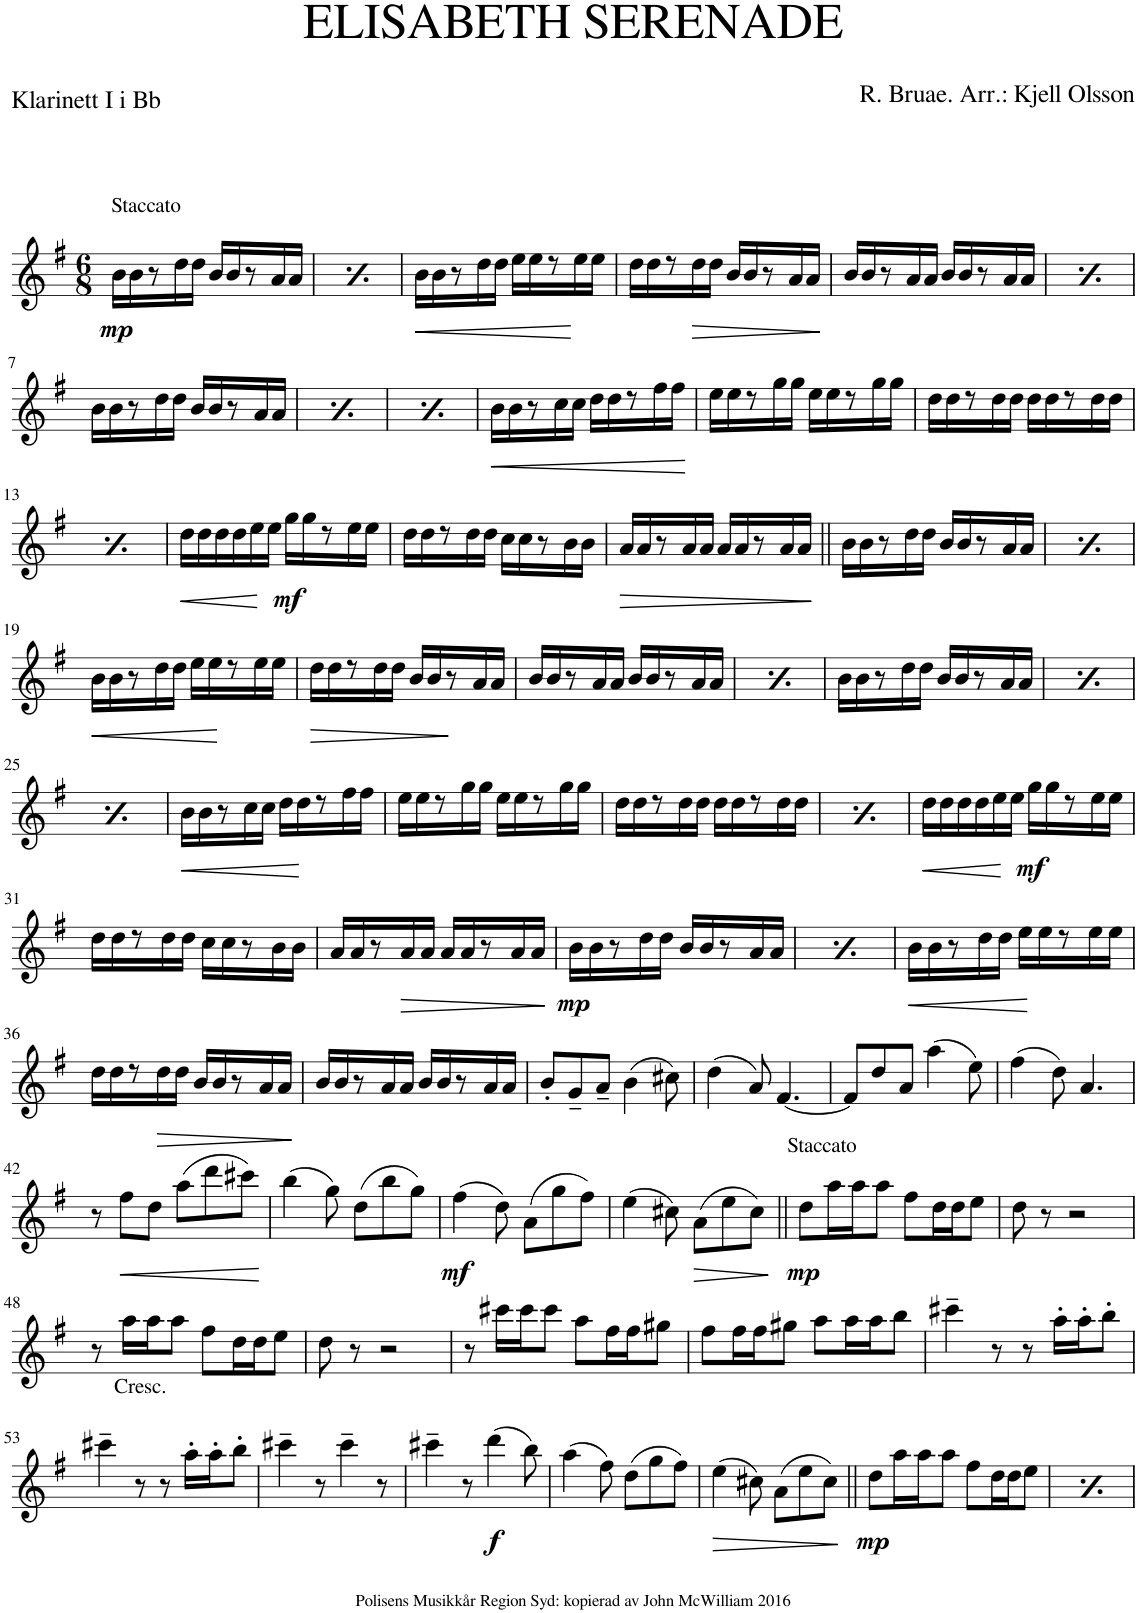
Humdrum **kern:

**kern	**dynam
*part1	*part1
*staff1	*staff1
*I"Piano	*
*I'Pno.	*
*clefG2	*
*k[f#]	*
*M6/8	*
=1	=1
!LO:TX:a:t=Staccato	!
!	!LO:DY:b
16b\LL	mp
16b\J	.
8r	.
16dd\L	.
16dd\JJ	.
16b/LL	.
16b/J	.
8r	.
16a/L	.
16a/JJ	.
=2	=2
!LO:TX:a:t=Staccato	!
!	!LO:DY:b
16b\LL	mp
16b\J	.
8r	.
16dd\L	.
16dd\JJ	.
16b/LL	.
16b/J	.
8r	.
16a/L	.
16a/JJ	.
=3	=3
!	!LO:HP:b
16b\LL	<
16b\J	.
8r	.
16dd\L	.
16dd\JJ	.
16ee\LL	.
16ee\J	.
8r	.
16ee\L	.
16ee\JJ	.
.	[
=4	=4
16dd\LL	.
16dd\J	.
8r	.
!	!LO:HP:b
16dd\L	>
16dd\JJ	.
16b/LL	.
16b/J	.
8r	.
16a/L	.
16a/JJ	.
.	]
=5	=5
16b/LL	.
16b/J	.
8r	.
16a/L	.
16a/JJ	.
16b/LL	.
16b/J	.
8r	.
16a/L	.
16a/JJ	.
=6	=6
16b/LL	.
16b/J	.
8r	.
16a/L	.
16a/JJ	.
16b/LL	.
16b/J	.
8r	.
16a/L	.
16a/JJ	.
!!LO:LB:g=z
=7	=7
16b\LL	.
16b\J	.
8r	.
16dd\L	.
16dd\JJ	.
16b/LL	.
16b/J	.
8r	.
16a/L	.
16a/JJ	.
=8	=8
16b\LL	.
16b\J	.
8r	.
16dd\L	.
16dd\JJ	.
16b/LL	.
16b/J	.
8r	.
16a/L	.
16a/JJ	.
=9	=9
16b\LL	.
16b\J	.
8r	.
16dd\L	.
16dd\JJ	.
16b/LL	.
16b/J	.
8r	.
16a/L	.
16a/JJ	.
=10	=10
!	!LO:HP:b
16b\LL	<
16b\J	.
8r	.
16cc\L	.
16cc\JJ	.
16dd\LL	.
16dd\J	.
8r	.
16ff#\L	.
16ff#\JJ	.
.	[
=11	=11
16ee\LL	.
16ee\J	.
8r	.
16gg\L	.
16gg\JJ	.
16ee\LL	.
16ee\J	.
8r	.
16gg\L	.
16gg\JJ	.
=12	=12
16dd\LL	.
16dd\J	.
8r	.
16dd\L	.
16dd\JJ	.
16dd\LL	.
16dd\J	.
8r	.
16dd\L	.
16dd\JJ	.
!!LO:LB:g=z
=13	=13
16dd\LL	.
16dd\J	.
8r	.
16dd\L	.
16dd\JJ	.
16dd\LL	.
16dd\J	.
8r	.
16dd\L	.
16dd\JJ	.
=14	=14
!	!LO:HP:b
16dd\LL	<
16dd\	.
16dd\	.
16dd\	.
16ee\	.
16ee\JJ	.
!	!LO:DY:b
16gg\LL	mf
16gg\J	.
8r	.
16ee\L	.
16ee\JJ	.
.	[
=15	=15
16dd\LL	.
16dd\J	.
8r	.
16dd\L	.
16dd\JJ	.
16cc\LL	.
16cc\J	.
8r	.
16b\L	.
16b\JJ	.
=16	=16
!	!LO:HP:b
16a/LL	>
16a/J	.
8r	.
16a/L	.
16a/JJ	.
16a/LL	.
16a/J	.
8r	.
16a/L	.
16a/JJ	.
.	]
=17||	=17||
16b\LL	.
16b\J	.
8r	.
16dd\L	.
16dd\JJ	.
16b/LL	.
16b/J	.
8r	.
16a/L	.
16a/JJ	.
=18	=18
16b\LL	.
16b\J	.
8r	.
16dd\L	.
16dd\JJ	.
16b/LL	.
16b/J	.
8r	.
16a/L	.
16a/JJ	.
!!LO:LB:g=z
=19	=19
!	!LO:HP:b
16b\LL	<
16b\J	.
8r	.
16dd\L	.
16dd\JJ	.
16ee\LL	.
16ee\J	.
8r	.
16ee\L	.
16ee\JJ	.
.	[
=20	=20
!	!LO:HP:b
16dd\LL	>
16dd\J	.
8r	.
16dd\L	.
16dd\JJ	.
16b/LL	.
16b/J	.
8r	.
16a/L	.
16a/JJ	.
.	]
=21	=21
16b/LL	.
16b/J	.
8r	.
16a/L	.
16a/JJ	.
16b/LL	.
16b/J	.
8r	.
16a/L	.
16a/JJ	.
=22	=22
16b/LL	.
16b/J	.
8r	.
16a/L	.
16a/JJ	.
16b/LL	.
16b/J	.
8r	.
16a/L	.
16a/JJ	.
=23	=23
16b\LL	.
16b\J	.
8r	.
16dd\L	.
16dd\JJ	.
16b/LL	.
16b/J	.
8r	.
16a/L	.
16a/JJ	.
=24	=24
16b\LL	.
16b\J	.
8r	.
16dd\L	.
16dd\JJ	.
16b/LL	.
16b/J	.
8r	.
16a/L	.
16a/JJ	.
!!LO:LB:g=z
=25	=25
16b\LL	.
16b\J	.
8r	.
16dd\L	.
16dd\JJ	.
16b/LL	.
16b/J	.
8r	.
16a/L	.
16a/JJ	.
=26	=26
!	!LO:HP:b
16b\LL	<
16b\J	.
8r	.
16cc\L	.
16cc\JJ	.
16dd\LL	.
16dd\J	.
8r	.
16ff#\L	.
16ff#\JJ	.
.	[
=27	=27
16ee\LL	.
16ee\J	.
8r	.
16gg\L	.
16gg\JJ	.
16ee\LL	.
16ee\J	.
8r	.
16gg\L	.
16gg\JJ	.
=28	=28
16dd\LL	.
16dd\J	.
8r	.
16dd\L	.
16dd\JJ	.
16dd\LL	.
16dd\J	.
8r	.
16dd\L	.
16dd\JJ	.
=29	=29
16dd\LL	.
16dd\J	.
8r	.
16dd\L	.
16dd\JJ	.
16dd\LL	.
16dd\J	.
8r	.
16dd\L	.
16dd\JJ	.
=30	=30
!	!LO:HP:b
16dd\LL	<
16dd\	.
16dd\	.
16dd\	.
16ee\	.
16ee\JJ	.
!	!LO:DY:b
16gg\LL	mf
16gg\J	.
8r	.
16ee\L	.
16ee\JJ	.
.	[
!!LO:LB:g=z
=31	=31
16dd\LL	.
16dd\J	.
8r	.
16dd\L	.
16dd\JJ	.
16cc\LL	.
16cc\J	.
8r	.
16b\L	.
16b\JJ	.
=32	=32
16a/LL	.
16a/J	.
8r	.
!	!LO:HP:b
16a/L	>
16a/JJ	.
16a/LL	.
16a/J	.
8r	.
16a/L	.
16a/JJ	.
.	]
=33	=33
!	!LO:DY:b
16b\LL	mp
16b\J	.
8r	.
16dd\L	.
16dd\JJ	.
16b/LL	.
16b/J	.
8r	.
16a/L	.
16a/JJ	.
=34	=34
!	!LO:DY:b
16b\LL	mp
16b\J	.
8r	.
16dd\L	.
16dd\JJ	.
16b/LL	.
16b/J	.
8r	.
16a/L	.
16a/JJ	.
=35	=35
!	!LO:HP:b
16b\LL	<
16b\J	.
8r	.
16dd\L	.
16dd\JJ	.
16ee\LL	.
16ee\J	.
8r	.
16ee\L	.
16ee\JJ	.
.	[
!!LO:LB:g=z
=36	=36
16dd\LL	.
16dd\J	.
8r	.
!	!LO:HP:b
16dd\L	>
16dd\JJ	.
16b/LL	.
16b/J	.
8r	.
16a/L	.
16a/JJ	.
.	]
=37	=37
16b/LL	.
16b/J	.
8r	.
16a/L	.
16a/JJ	.
16b/LL	.
16b/J	.
8r	.
16a/L	.
16a/JJ	.
=38	=38
8b'/L	.
8g~/	.
8a~/J	.
(4b\	.
8cc#X\)	.
=39	=39
(4dd\	.
8a/)	.
[4.f#/	.
=40	=40
8f#/L]	.
8dd/	.
8a/J	.
(4aa\	.
8ee\)	.
=41	=41
(4ff#\	.
8dd\)	.
4.a/	.
!!LO:LB:g=z
=42	=42
8r	.
!	!LO:HP:b
8ff#\L	<
8dd\J	.
(8aa\L	.
8ddd\	.
8ccc#X\J)	.
.	[
=43	=43
(4bb\	.
8gg\)	.
(8dd\L	.
8bb\	.
8gg\J)	.
=44	=44
!	!LO:DY:b
(4ff#\	mf
8dd\)	.
(8a\L	.
8gg\	.
8ff#\J)	.
=45	=45
(4ee\	.
8cc#X\)	.
!	!LO:HP:b
(8a\L	>
8ee\	.
8cc#\J)	.
.	]
=46||	=46||
!LO:TX:a:t=Staccato	!
!	!LO:DY:b
8dd\L	mp
16aa\L	.
16aa\J	.
8aa\J	.
8ff#\L	.
16dd\L	.
16dd\J	.
8ee\J	.
=47	=47
8dd\	.
8r	.
2r	.
!!LO:LB:g=z
=48	=48
8r	.
!LO:TX:b:t=Cresc.	!
16aa\LL	.
16aa\J	.
8aa\J	.
8ff#\L	.
16dd\L	.
16dd\J	.
8ee\J	.
=49	=49
8dd\	.
8r	.
2r	.
=50	=50
8r	.
16ccc#X\LL	.
16ccc#\J	.
8ccc#\J	.
8aa\L	.
16ff#\L	.
16ff#\J	.
8gg#X\J	.
=51	=51
8ff#\L	.
16ff#\L	.
16ff#\J	.
8gg#X\J	.
8aa\L	.
16aa\L	.
16aa\J	.
8bb\J	.
=52	=52
4ccc#X~\	.
8r	.
8r	.
16aa'\LL	.
16aa'\J	.
8bb'\J	.
!!LO:LB:g=z
=53	=53
4ccc#X~\	.
8r	.
8r	.
16aa'\LL	.
16aa'\J	.
8bb'\J	.
=54	=54
4ccc#X~\	.
8r	.
4ccc#~\	.
8r	.
=55	=55
4ccc#X~\	.
8r	.
!	!LO:DY:b
(4ddd\	f
8bb\)	.
=56	=56
(4aa\	.
8ff#\)	.
(8dd\L	.
8gg\	.
8ff#\J)	.
=57	=57
!	!LO:HP:b
(4ee\	>
8cc#X\)	.
(8a\L	.
8ee\	.
8cc#\J)	.
.	]
=58||	=58||
!	!LO:DY:b
8dd\L	mp
16aa\L	.
16aa\J	.
8aa\J	.
8ff#\L	.
16dd\L	.
16dd\J	.
8ee\J	.
=59	=59
!	!LO:DY:b
8dd\L	mp
16aa\L	.
16aa\J	.
8aa\J	.
8ff#\L	.
16dd\L	.
16dd\J	.
8ee\J	.
=	=
*-	*-
